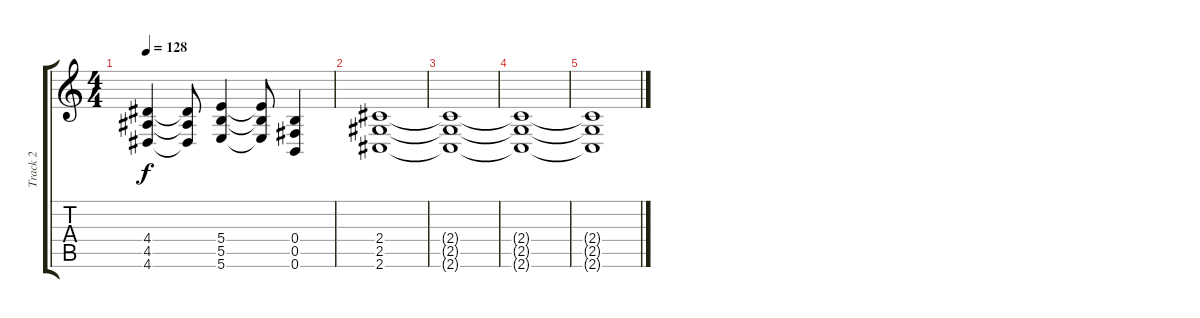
\track ("Track 2" "Track 2") {instrument distortionguitar}
\staff {score tabs}
\tuning (Db4 Ab3 E3 B2 Gb2 B1) {hide}
\ts (4 4)
\tempo 128
\clef g2
\ks c
(4.4 4.5 4.6).4{dy f} (4.4{t} 4.5{t} 4.6{t}).8 (5.4 5.5 5.6).4 (5.4{t} 5.5{t} 5.6{t}).8 (0.4 0.5 0.6).4 |
(2.4 2.5 2.6).1 |
(2.4{t} 2.5{t} 2.6{t}).1 |
(2.4{t} 2.5{t} 2.6{t}).1 |
(2.4{t} 2.5{t} 2.6{t}).1
